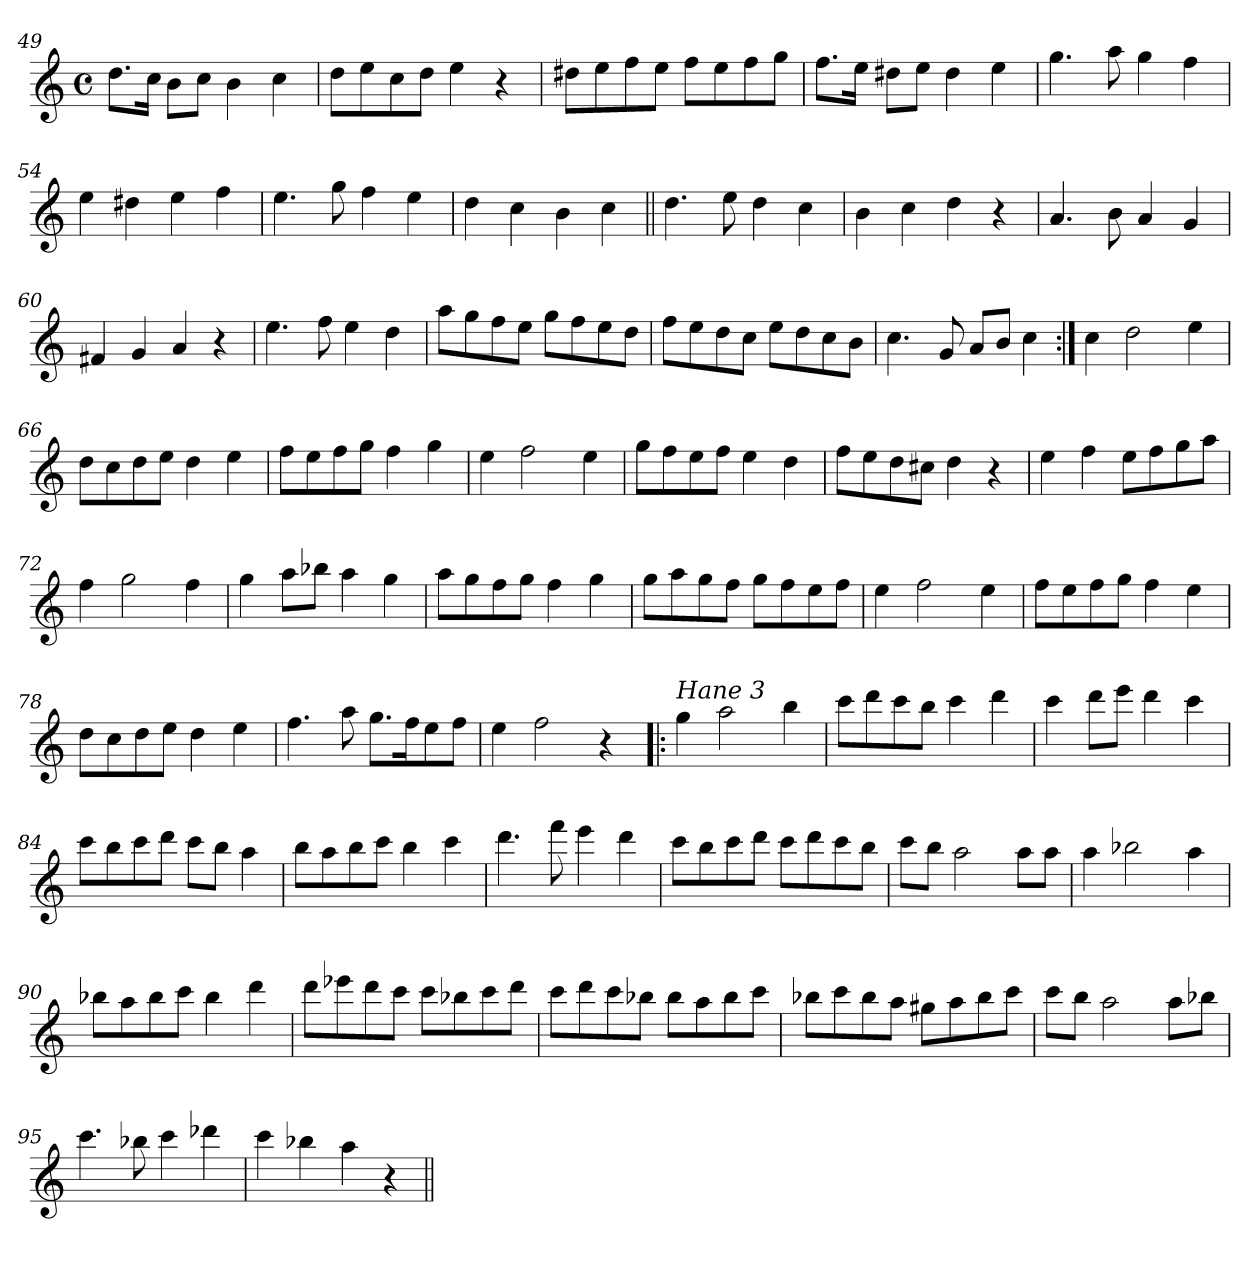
**kern
*part1
*staff1
*clefG2
*k[]
*M4/4
*met(c)
=49
8.dd\L
16cc\Jk
8b\L
8cc\J
4b\
4cc\
!!LO:LB:g=z
=50
8dd\L
8ee\
8cc\
8dd\J
4ee\
4r
=51
8dd#X\L
8ee\
8ff\
8ee\J
8ff\L
8ee\
8ff\
8gg\J
=52
8.ff\L
16ee\Jk
8dd#X\L
8ee\J
4dd#\
4ee\
=53
4.gg\
8aa\
4gg\
4ff\
=54
4ee\
4dd#X\
4ee\
4ff\
!!LO:LB:g=z
=55
4.ee\
8gg\
4ff\
4ee\
=56
4dd\
4cc\
4b\
4cc\
=57||
4.dd\
8ee\
4dd\
4cc\
=58
4b\
4cc\
4dd\
4r
=59
4.a/
8b\
4a/
4g/
=60
4f#X/
4g/
4a/
4r
!!LO:LB:g=z
=61
4.ee\
8ff\
4ee\
4dd\
=62
8aa\L
8gg\
8ff\
8ee\J
8gg\L
8ff\
8ee\
8dd\J
=63
8ff\L
8ee\
8dd\
8cc\J
8ee\L
8dd\
8cc\
8b\J
=64
4.cc\
8g/
8a/L
8b/J
4cc\
=65:|!
4cc\
2dd\
4ee\
!!LO:LB:g=z
=66
8dd\L
8cc\
8dd\
8ee\J
4dd\
4ee\
=67
8ff\L
8ee\
8ff\
8gg\J
4ff\
4gg\
=68
4ee\
2ff\
4ee\
=69
8gg\L
8ff\
8ee\
8ff\J
4ee\
4dd\
=70
8ff\L
8ee\
8dd\
8cc#X\J
4dd\
4r
!!LO:LB:g=z
=71
4ee\
4ff\
8ee\L
8ff\
8gg\
8aa\J
=72
4ff\
2gg\
4ff\
=73
4gg\
8aa\L
8bb-X\J
4aa\
4gg\
=74
8aa\L
8gg\
8ff\
8gg\J
4ff\
4gg\
=75
8gg\L
8aa\
8gg\
8ff\J
8gg\L
8ff\
8ee\
8ff\J
!!LO:LB:g=z
=76
4ee\
2ff\
4ee\
=77
8ff\L
8ee\
8ff\
8gg\J
4ff\
4ee\
=78
8dd\L
8cc\
8dd\
8ee\J
4dd\
4ee\
=79
4.ff\
8aa\
8.gg\L
16ff\K
8ee\
8ff\J
=80
4ee\
2ff\
4r
=81!|:
!LO:TX:a:i:t=Hane 3
4gg\
2aa\
4bb\
!!LO:LB:g=z
=82
8ccc\L
8ddd\
8ccc\
8bb\J
4ccc\
4ddd\
=83
4ccc\
8ddd\L
8eee\J
4ddd\
4ccc\
=84
8ccc\L
8bb\
8ccc\
8ddd\J
8ccc\L
8bb\J
4aa\
=85
8bb\L
8aa\
8bb\
8ccc\J
4bb\
4ccc\
=86
4.ddd\
8fff\
4eee\
4ddd\
!!LO:LB:g=z
=87
8ccc\L
8bb\
8ccc\
8ddd\J
8ccc\L
8ddd\
8ccc\
8bb\J
=88
8ccc\L
8bb\J
2aa\
8aa\L
8aa\J
=89
4aa\
2bb-X\
4aa\
=90
8bb-X\L
8aa\
8bb-\
8ccc\J
4bb-\
4ddd\
=91
8ddd\L
8eee-X\
8ddd\
8ccc\J
8ccc\L
8bb-X\
8ccc\
8ddd\J
!!LO:LB:g=z
=92
8ccc\L
8ddd\
8ccc\
8bb-X\J
8bb-\L
8aa\
8bb-\
8ccc\J
=93
8bb-X\L
8ccc\
8bb-\
8aa\J
8gg#X\L
8aa\
8bb-\
8ccc\J
=94
8ccc\L
8bb\J
2aa\
8aa\L
8bb-X\J
=95
4.ccc\
8bb-X\
4ccc\
4ddd-X\
=96
4ccc\
4bb-X\
4aa\
4r
=||
*-
